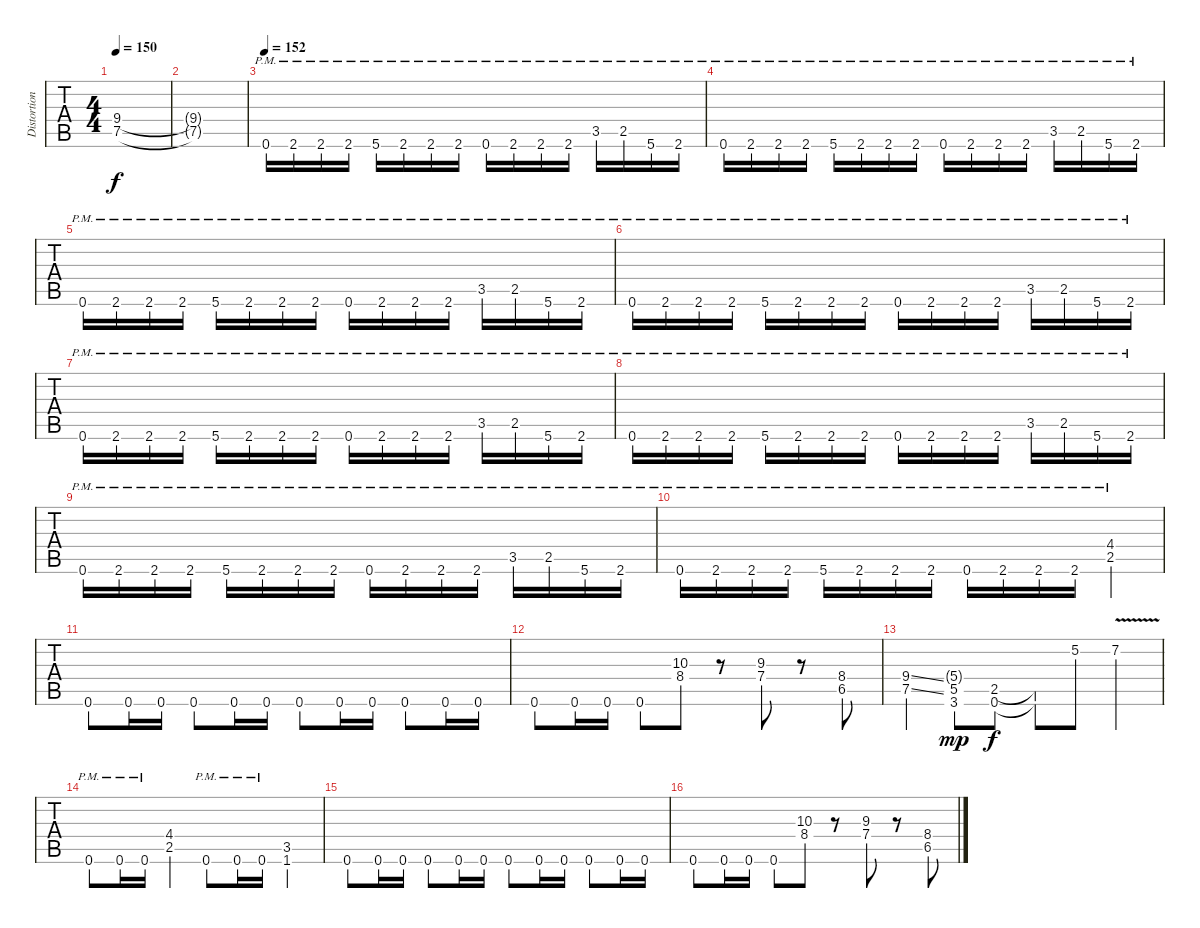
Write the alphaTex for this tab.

\track ("Distortion Guitar (Poland)" "Distortion") {instrument overdrivenguitar}
\staff {tabs}
\tuning (E4 B3 G3 D3 A2 E2) {hide}
\ts (4 4)
\tempo 150
\clef g2
\ks c
(9.4 7.5).1{dy f} |
(9.4{t} 7.5{t}).1 |
\tempo 152
0.6{pm}.16 2.6{pm}.16 2.6{pm}.16 2.6{pm}.16 5.6{pm}.16 2.6{pm}.16 2.6{pm}.16 2.6{pm}.16 0.6{pm}.16 2.6{pm}.16 2.6{pm}.16 2.6{pm}.16 3.5{pm}.16 2.5{pm}.16 5.6{pm}.16 2.6{pm}.16 |
0.6{pm}.16 2.6{pm}.16 2.6{pm}.16 2.6{pm}.16 5.6{pm}.16 2.6{pm}.16 2.6{pm}.16 2.6{pm}.16 0.6{pm}.16 2.6{pm}.16 2.6{pm}.16 2.6{pm}.16 3.5{pm}.16 2.5{pm}.16 5.6{pm}.16 2.6{pm}.16 |
0.6{pm}.16 2.6{pm}.16 2.6{pm}.16 2.6{pm}.16 5.6{pm}.16 2.6{pm}.16 2.6{pm}.16 2.6{pm}.16 0.6{pm}.16 2.6{pm}.16 2.6{pm}.16 2.6{pm}.16 3.5{pm}.16 2.5{pm}.16 5.6{pm}.16 2.6{pm}.16 |
0.6{pm}.16 2.6{pm}.16 2.6{pm}.16 2.6{pm}.16 5.6{pm}.16 2.6{pm}.16 2.6{pm}.16 2.6{pm}.16 0.6{pm}.16 2.6{pm}.16 2.6{pm}.16 2.6{pm}.16 3.5{pm}.16 2.5{pm}.16 5.6{pm}.16 2.6{pm}.16 |
0.6{pm}.16 2.6{pm}.16 2.6{pm}.16 2.6{pm}.16 5.6{pm}.16 2.6{pm}.16 2.6{pm}.16 2.6{pm}.16 0.6{pm}.16 2.6{pm}.16 2.6{pm}.16 2.6{pm}.16 3.5{pm}.16 2.5{pm}.16 5.6{pm}.16 2.6{pm}.16 |
0.6{pm}.16 2.6{pm}.16 2.6{pm}.16 2.6{pm}.16 5.6{pm}.16 2.6{pm}.16 2.6{pm}.16 2.6{pm}.16 0.6{pm}.16 2.6{pm}.16 2.6{pm}.16 2.6{pm}.16 3.5{pm}.16 2.5{pm}.16 5.6{pm}.16 2.6{pm}.16 |
0.6{pm}.16 2.6{pm}.16 2.6{pm}.16 2.6{pm}.16 5.6{pm}.16 2.6{pm}.16 2.6{pm}.16 2.6{pm}.16 0.6{pm}.16 2.6{pm}.16 2.6{pm}.16 2.6{pm}.16 3.5{pm}.16 2.5{pm}.16 5.6{pm}.16 2.6{pm}.16 |
0.6{pm}.16 2.6{pm}.16 2.6{pm}.16 2.6{pm}.16 5.6{pm}.16 2.6{pm}.16 2.6{pm}.16 2.6{pm}.16 0.6{pm}.16 2.6{pm}.16 2.6{pm}.16 2.6{pm}.16 (4.4{pm} 2.5{pm}).4 |
0.6.8 0.6.16 0.6.16 0.6.8 0.6.16 0.6.16 0.6.8 0.6.16 0.6.16 0.6.8 0.6.16 0.6.16 |
0.6.8 0.6.16 0.6.16 0.6.8 (10.3 8.4).8 r.8 (9.3 7.4).8 r.8 (8.4 6.5).8 |
(9.4{ss} 7.5{ss}).4 (5.4{g} 5.5 3.6).8{dy mp} (2.5 0.6).8{dy f} (2.5{t} 0.6{t}).8 5.2.8 7.2{v}.4 |
0.6{pm}.8 0.6{pm}.16 0.6{pm}.16 (4.4 2.5).4 0.6{pm}.8 0.6{pm}.16 0.6{pm}.16 (3.5 1.6).4 |
0.6.8 0.6.16 0.6.16 0.6.8 0.6.16 0.6.16 0.6.8 0.6.16 0.6.16 0.6.8 0.6.16 0.6.16 |
0.6.8 0.6.16 0.6.16 0.6.8 (10.3 8.4).8 r.8 (9.3 7.4).8 r.8 (8.4 6.5).8
